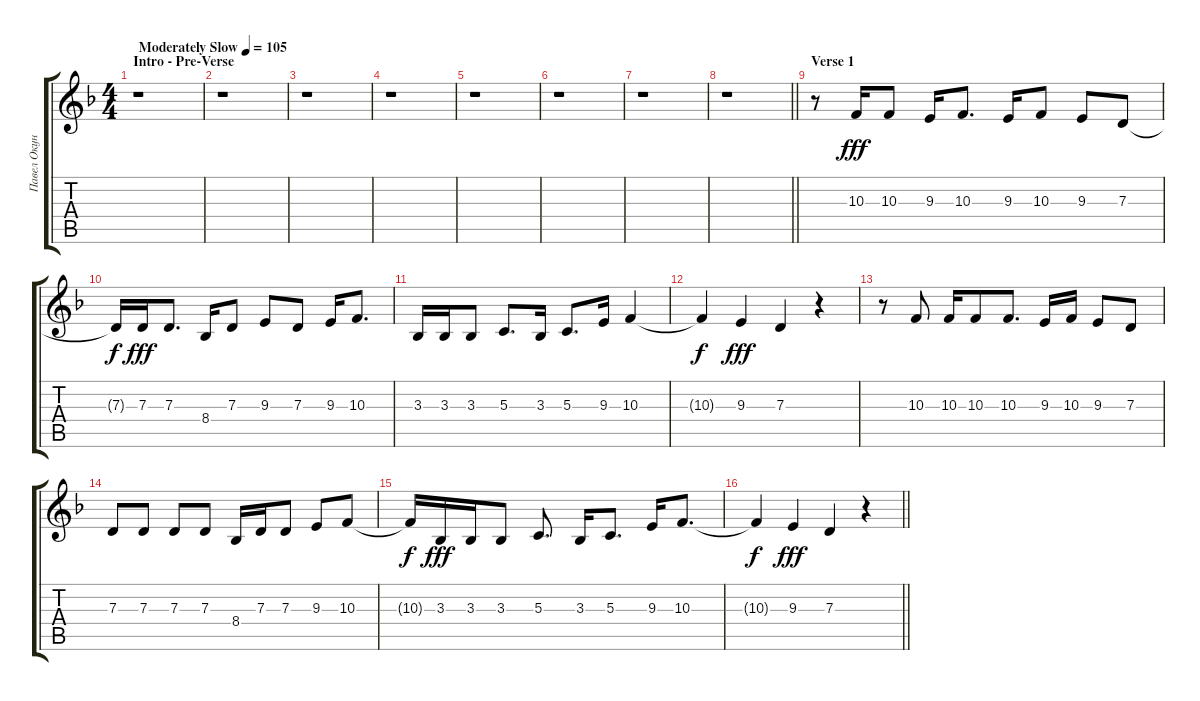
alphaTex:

\track ("Павел Окунев" "Павел Окун") {instrument altosax}
\staff {score tabs}
\tuning (E4 B3 G3 D3 A2 E2) {hide}
\ts (4 4)
\section ("" "Intro - Pre-Verse")
\tempo (105 "Moderately Slow")
\clef g2
\ks f
r.1{dy fff instrument altosax} |
r.1 |
r.1 |
r.1 |
r.1 |
r.1 |
r.1 |
\barLineRight lightlight
r.1 |
\section ("" "Verse 1")
r.8 10.3.16 10.3.8 9.3.16 10.3.8{d} 9.3.16 10.3.8 9.3.8 7.3.8 |
7.3{t}.16{dy f} 7.3.16{dy fff} 7.3.8{d} 8.4.16 7.3.8 9.3.8 7.3.8 9.3.16 10.3.8{d} |
3.3.16 3.3.16 3.3.8 5.3.8{d} 3.3.16 5.3.8{d} 9.3.16 10.3.4 |
10.3{t}.4{dy f} 9.3.4{dy fff} 7.3.4 r.4 |
r.8 10.3.8 10.3.16 10.3.8 10.3.8{d} 9.3.16 10.3.16 9.3.8 7.3.8 |
7.3.8 7.3.8 7.3.8 7.3.8 8.4.16 7.3.16 7.3.8 9.3.8 10.3.8 |
10.3{t}.16{dy f} 3.3.16{dy fff} 3.3.16 3.3.8 5.3.8{d} 3.3.16 5.3.8{d} 9.3.16 10.3.8{d} |
\barLineRight lightlight
10.3{t}.4{dy f} 9.3.4{dy fff} 7.3.4 r.4
